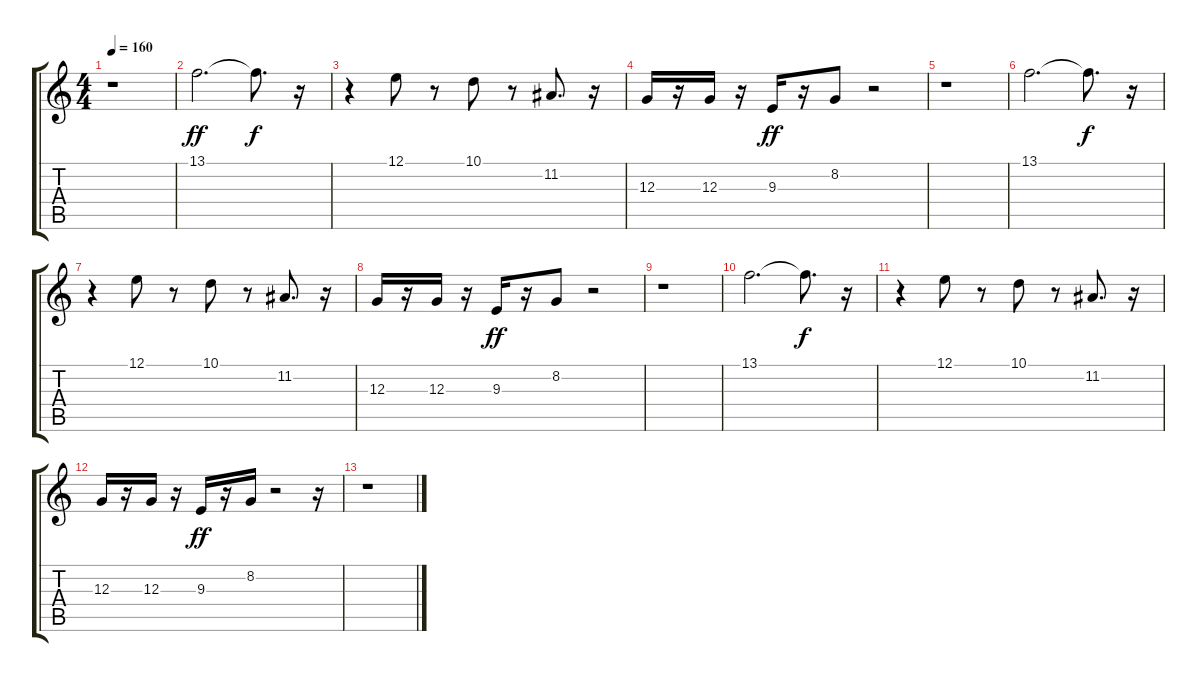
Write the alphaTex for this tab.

\track "" {instrument lead2sawtooth}
\staff {score tabs}
\tuning (E4 B3 G3 D3 A2 E2) {hide}
\ts (4 4)
\tempo 160
\clef g2
\ks c
r.1{dy ff} |
13.1.2{d} 13.1{t}.8{d dy f} r.16 |
r.4 12.1.8 r.8 10.1.8 r.8 11.2.8{d} r.16 |
12.3.16 r.16 12.3.16 r.16 9.3.16{dy ff} r.16 8.2.8 r.2 |
r.1 |
13.1.2{d} 13.1{t}.8{d dy f} r.16 |
r.4 12.1.8 r.8 10.1.8 r.8 11.2.8{d} r.16 |
12.3.16 r.16 12.3.16 r.16 9.3.16{dy ff} r.16 8.2.8 r.2 |
r.1 |
13.1.2{d} 13.1{t}.8{d dy f} r.16 |
r.4 12.1.8 r.8 10.1.8 r.8 11.2.8{d} r.16 |
12.3.16 r.16 12.3.16 r.16 9.3.16{dy ff} r.16 8.2.16 r.2 r.16 |
r.1
